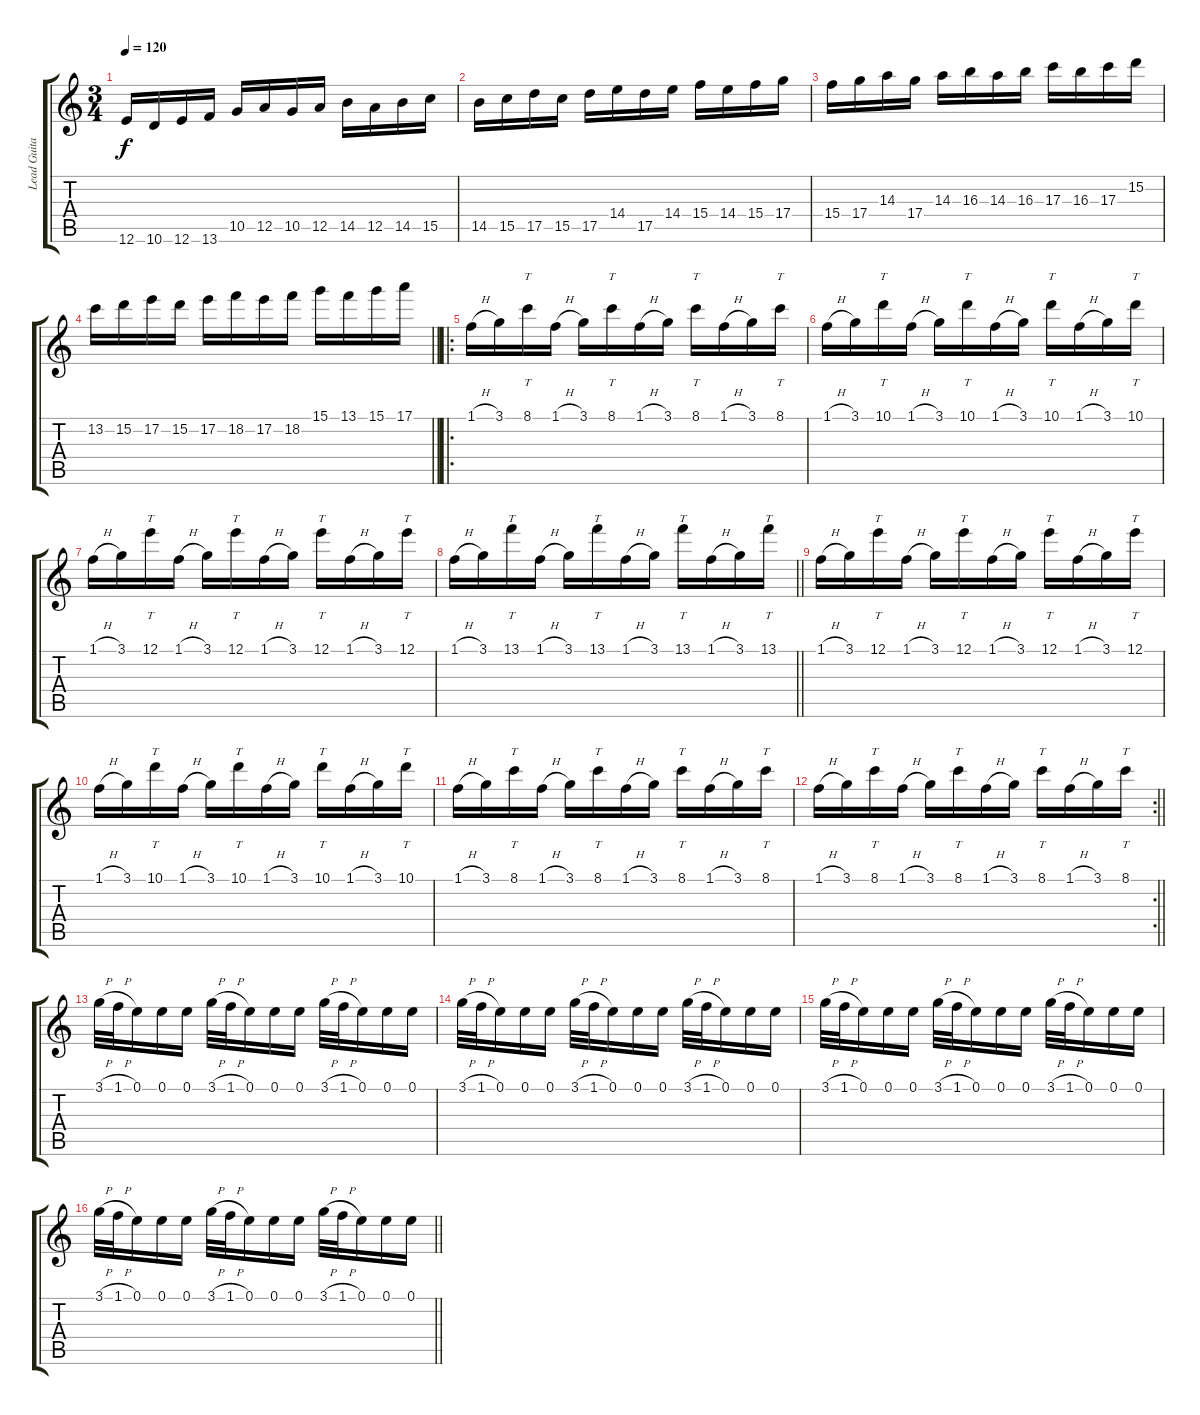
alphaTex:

\track ("Lead Guitar (Solo)" "Lead Guita") {instrument distortionguitar}
\staff {score tabs}
\tuning (E4 B3 G3 D3 A2 E2) {hide}
\ts (3 4)
\tempo 120
\clef g2
\ks c
12.6.16{dy f} 10.6.16 12.6.16 13.6.16 10.5.16 12.5.16 10.5.16 12.5.16 14.5.16 12.5.16 14.5.16 15.5.16 |
14.5.16 15.5.16 17.5.16 15.5.16 17.5.16 14.4.16 17.5.16 14.4.16 15.4.16 14.4.16 15.4.16 17.4.16 |
15.4.16 17.4.16 14.3.16 17.4.16 14.3.16 16.3.16 14.3.16 16.3.16 17.3.16 16.3.16 17.3.16 15.2.16 |
\barLineRight lightlight
13.2.16 15.2.16 17.2.16 15.2.16 17.2.16 18.2.16 17.2.16 18.2.16 15.1.16 13.1.16 15.1.16 17.1.16 |
\ro
1.1{h}.16 3.1.16 8.1.16{tt} 1.1{h}.16 3.1.16 8.1.16{tt} 1.1{h}.16 3.1.16 8.1.16{tt} 1.1{h}.16 3.1.16 8.1.16{tt} |
1.1{h}.16 3.1.16 10.1.16{tt} 1.1{h}.16 3.1.16 10.1.16{tt} 1.1{h}.16 3.1.16 10.1.16{tt} 1.1{h}.16 3.1.16 10.1.16{tt} |
1.1{h}.16 3.1.16 12.1.16{tt} 1.1{h}.16 3.1.16 12.1.16{tt} 1.1{h}.16 3.1.16 12.1.16{tt} 1.1{h}.16 3.1.16 12.1.16{tt} |
\barLineRight lightlight
1.1{h}.16 3.1.16 13.1.16{tt} 1.1{h}.16 3.1.16 13.1.16{tt} 1.1{h}.16 3.1.16 13.1.16{tt} 1.1{h}.16 3.1.16 13.1.16{tt} |
1.1{h}.16 3.1.16 12.1.16{tt} 1.1{h}.16 3.1.16 12.1.16{tt} 1.1{h}.16 3.1.16 12.1.16{tt} 1.1{h}.16 3.1.16 12.1.16{tt} |
1.1{h}.16 3.1.16 10.1.16{tt} 1.1{h}.16 3.1.16 10.1.16{tt} 1.1{h}.16 3.1.16 10.1.16{tt} 1.1{h}.16 3.1.16 10.1.16{tt} |
1.1{h}.16 3.1.16 8.1.16{tt} 1.1{h}.16 3.1.16 8.1.16{tt} 1.1{h}.16 3.1.16 8.1.16{tt} 1.1{h}.16 3.1.16 8.1.16{tt} |
\rc 2
\barLineRight lightlight
1.1{h}.16 3.1.16 8.1.16{tt} 1.1{h}.16 3.1.16 8.1.16{tt} 1.1{h}.16 3.1.16 8.1.16{tt} 1.1{h}.16 3.1.16 8.1.16{tt} |
3.1{h}.32 1.1{h}.32 0.1.16 0.1.16 0.1.16 3.1{h}.32 1.1{h}.32 0.1.16 0.1.16 0.1.16 3.1{h}.32 1.1{h}.32 0.1.16 0.1.16 0.1.16 |
3.1{h}.32 1.1{h}.32 0.1.16 0.1.16 0.1.16 3.1{h}.32 1.1{h}.32 0.1.16 0.1.16 0.1.16 3.1{h}.32 1.1{h}.32 0.1.16 0.1.16 0.1.16 |
3.1{h}.32 1.1{h}.32 0.1.16 0.1.16 0.1.16 3.1{h}.32 1.1{h}.32 0.1.16 0.1.16 0.1.16 3.1{h}.32 1.1{h}.32 0.1.16 0.1.16 0.1.16 |
\barLineRight lightlight
3.1{h}.32 1.1{h}.32 0.1.16 0.1.16 0.1.16 3.1{h}.32 1.1{h}.32 0.1.16 0.1.16 0.1.16 3.1{h}.32 1.1{h}.32 0.1.16 0.1.16 0.1.16
